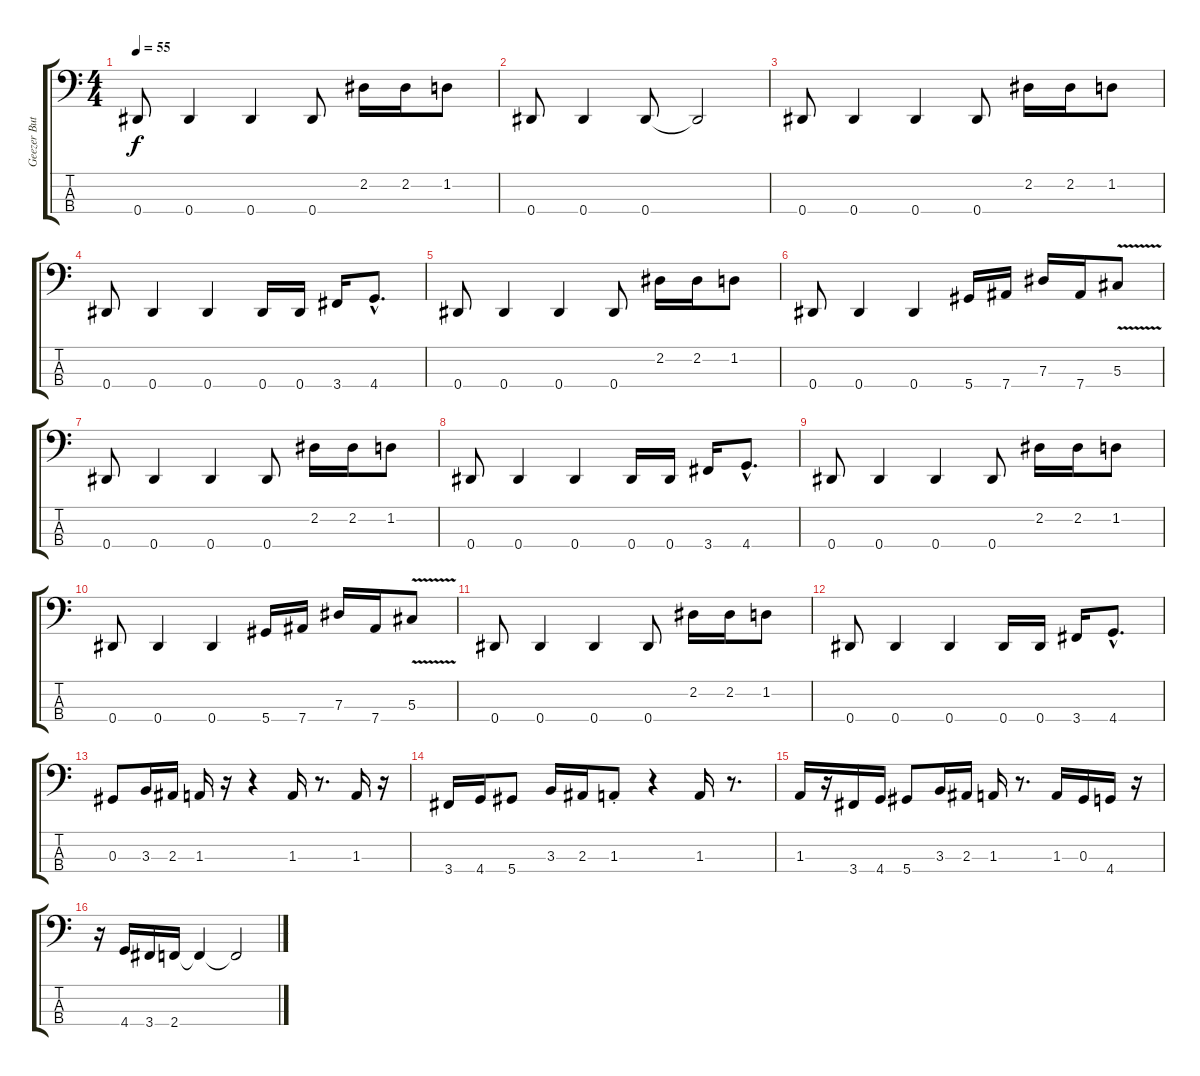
\track ("Geezer Butler" "Geezer But") {instrument electricbassfinger}
\staff {score tabs}
\tuning (Gb2 Db2 Ab1 Eb1) {hide}
\ts (4 4)
\tempo 55
\clef f4
\ks c
0.4.8{dy f instrument electricbassfinger} 0.4.4 0.4.4 0.4.8 2.2.16 2.2.16 1.2.8 |
0.4.8 0.4.4 0.4.8 0.4{t}.2 |
0.4.8 0.4.4 0.4.4 0.4.8 2.2.16 2.2.16 1.2.8 |
0.4.8 0.4.4 0.4.4 0.4.16 0.4.16 3.4.16 4.4{hac}.8{d} |
0.4.8 0.4.4 0.4.4 0.4.8 2.2.16 2.2.16 1.2.8 |
0.4.8 0.4.4 0.4.4 5.4.16 7.4.16 7.3.16 7.4.16 5.3{v}.8 |
0.4.8 0.4.4 0.4.4 0.4.8 2.2.16 2.2.16 1.2.8 |
0.4.8 0.4.4 0.4.4 0.4.16 0.4.16 3.4.16 4.4{hac}.8{d} |
0.4.8 0.4.4 0.4.4 0.4.8 2.2.16 2.2.16 1.2.8 |
0.4.8 0.4.4 0.4.4 5.4.16 7.4.16 7.3.16 7.4.16 5.3{v}.8 |
0.4.8 0.4.4 0.4.4 0.4.8 2.2.16 2.2.16 1.2.8 |
0.4.8 0.4.4 0.4.4 0.4.16 0.4.16 3.4.16 4.4{hac}.8{d} |
0.3.8 3.3.16 2.3.16 1.3.16 r.16 r.4 1.3.16 r.8{d} 1.3.16 r.16 |
3.4.16 4.4.16 5.4.8 3.3.16 2.3.16 1.3{st}.8 r.4 1.3.16 r.8{d} |
1.3.16 r.16 3.4.16 4.4.16 5.4.8 3.3.16 2.3.16 1.3.16 r.8{d} 1.3.16 0.3.16 4.4.16 r.16 |
r.16 4.4.16 3.4.16 2.4.16 2.4{t}.4 2.4{t}.2
